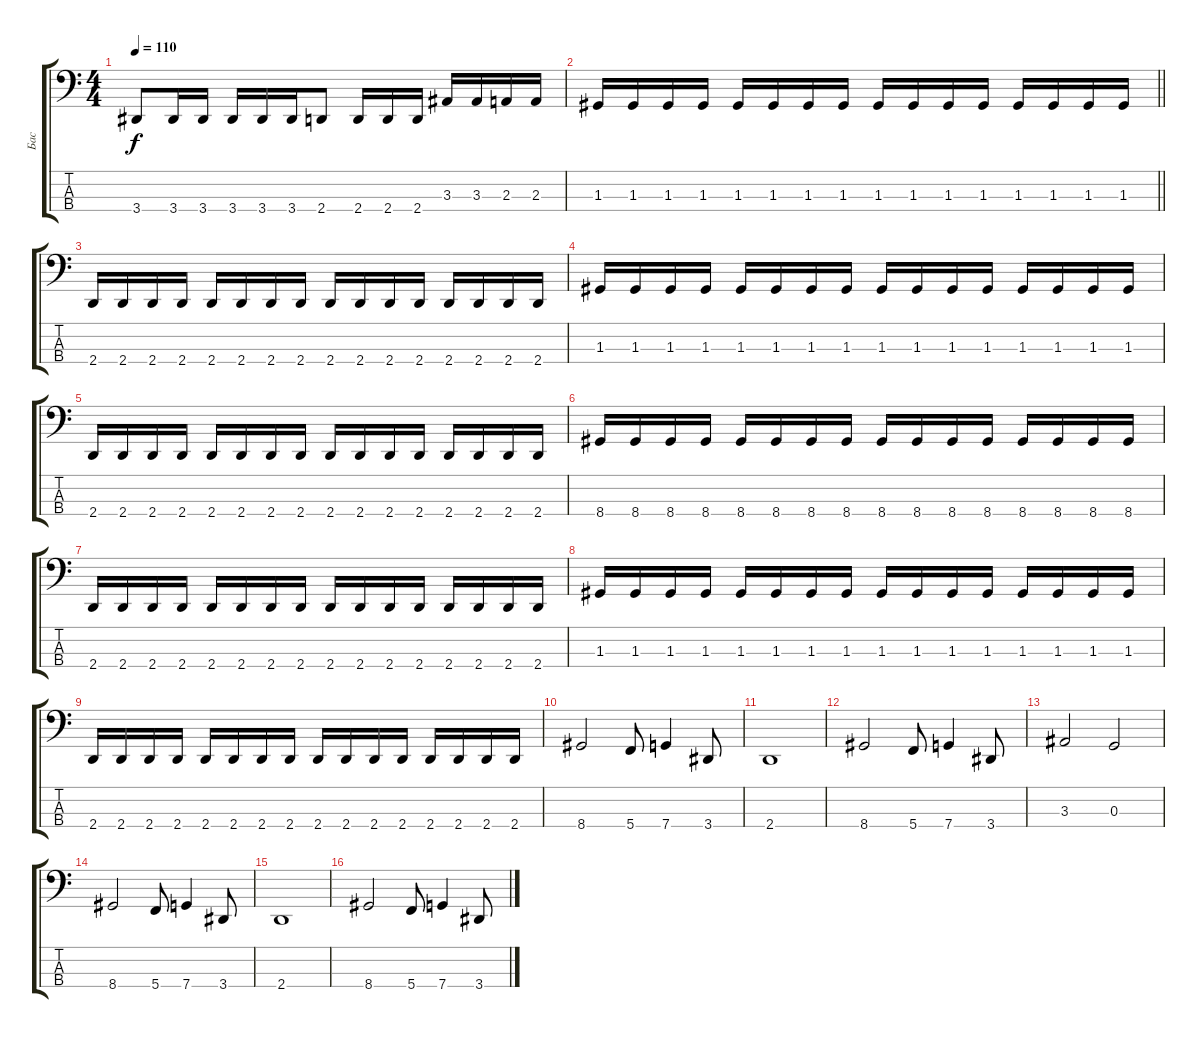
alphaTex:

\track ("Бас" "Бас") {instrument electricbassfinger}
\staff {score tabs}
\tuning (F2 C2 G1 C1) {hide}
\ts (4 4)
\tempo 110
\clef f4
\ks c
3.4.8{dy f} 3.4.16 3.4.16 3.4.16 3.4.16 3.4.16 2.4.8 2.4.16 2.4.16 2.4.16 3.3.16 3.3.16 2.3.16 2.3.16 |
\barLineRight lightlight
1.3.16 1.3.16 1.3.16 1.3.16 1.3.16 1.3.16 1.3.16 1.3.16 1.3.16 1.3.16 1.3.16 1.3.16 1.3.16 1.3.16 1.3.16 1.3.16 |
2.4.16 2.4.16 2.4.16 2.4.16 2.4.16 2.4.16 2.4.16 2.4.16 2.4.16 2.4.16 2.4.16 2.4.16 2.4.16 2.4.16 2.4.16 2.4.16 |
1.3.16 1.3.16 1.3.16 1.3.16 1.3.16 1.3.16 1.3.16 1.3.16 1.3.16 1.3.16 1.3.16 1.3.16 1.3.16 1.3.16 1.3.16 1.3.16 |
2.4.16 2.4.16 2.4.16 2.4.16 2.4.16 2.4.16 2.4.16 2.4.16 2.4.16 2.4.16 2.4.16 2.4.16 2.4.16 2.4.16 2.4.16 2.4.16 |
8.4.16 8.4.16 8.4.16 8.4.16 8.4.16 8.4.16 8.4.16 8.4.16 8.4.16 8.4.16 8.4.16 8.4.16 8.4.16 8.4.16 8.4.16 8.4.16 |
2.4.16 2.4.16 2.4.16 2.4.16 2.4.16 2.4.16 2.4.16 2.4.16 2.4.16 2.4.16 2.4.16 2.4.16 2.4.16 2.4.16 2.4.16 2.4.16 |
1.3.16 1.3.16 1.3.16 1.3.16 1.3.16 1.3.16 1.3.16 1.3.16 1.3.16 1.3.16 1.3.16 1.3.16 1.3.16 1.3.16 1.3.16 1.3.16 |
2.4.16 2.4.16 2.4.16 2.4.16 2.4.16 2.4.16 2.4.16 2.4.16 2.4.16 2.4.16 2.4.16 2.4.16 2.4.16 2.4.16 2.4.16 2.4.16 |
8.4.2 5.4.8 7.4.4 3.4.8 |
2.4.1 |
8.4.2 5.4.8 7.4.4 3.4.8 |
3.3.2 0.3.2 |
8.4.2 5.4.8 7.4.4 3.4.8 |
2.4.1 |
8.4.2 5.4.8 7.4.4 3.4.8
